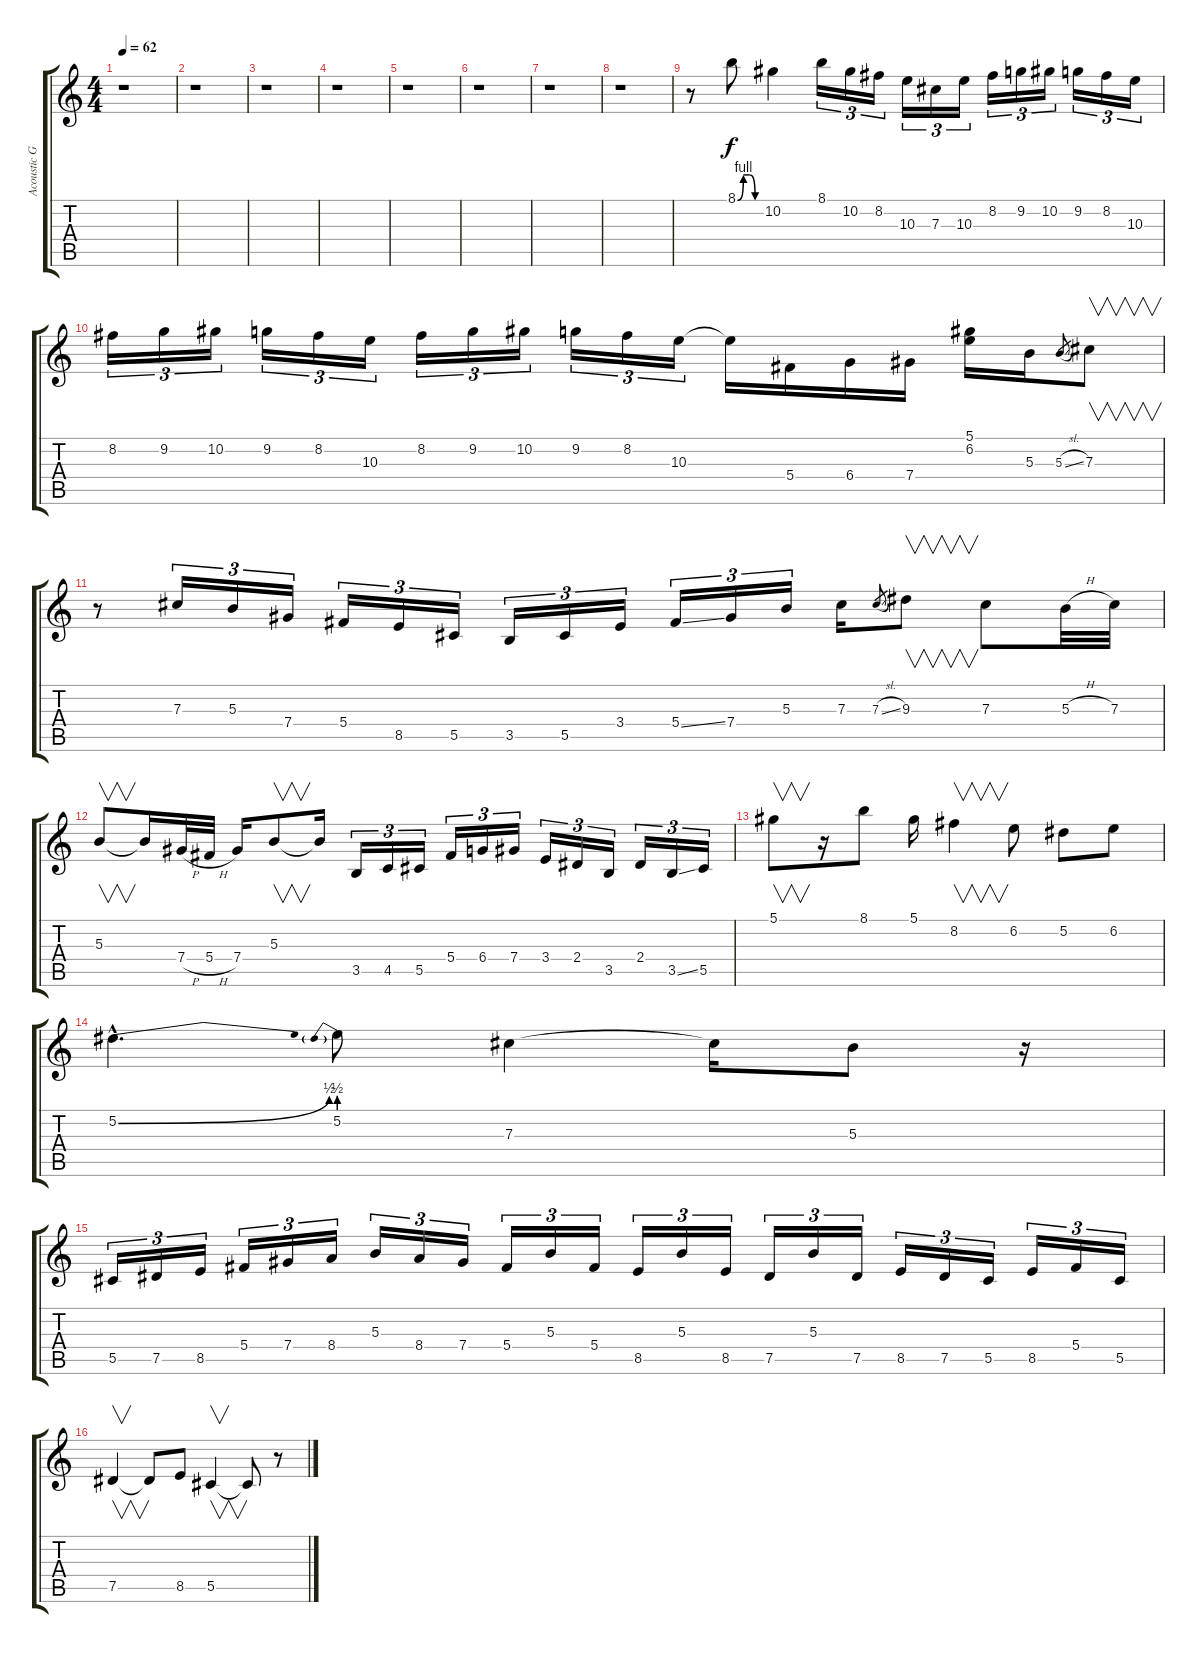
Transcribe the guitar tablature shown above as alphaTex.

\track ("Acoustic Guitar (Lead)" "Acoustic G") {instrument acousticguitarsteel}
\staff {score tabs}
\tuning (Eb4 Bb3 Gb3 Db3 Ab2 Db2) {hide}
\ts (4 4)
\tempo 62
\clef g2
\ks c
r.1{dy f} |
r.1 |
r.1 |
r.1 |
r.1 |
r.1 |
r.1 |
r.1 |
r.8 8.1{be (custom 0 0 15 4 30 4 45 0 60 0)}.8 10.2.4 8.1.16{tu (3 2)} 10.2.16{tu (3 2)} 8.2.16{tu (3 2)} 10.3.16{tu (3 2)} 7.3.16{tu (3 2)} 10.3.16{tu (3 2)} 8.2.16{tu (3 2)} 9.2.16{tu (3 2)} 10.2.16{tu (3 2)} 9.2.16{tu (3 2)} 8.2.16{tu (3 2)} 10.3.16{tu (3 2)} |
8.2.16{tu (3 2)} 9.2.16{tu (3 2)} 10.2.16{tu (3 2)} 9.2.16{tu (3 2)} 8.2.16{tu (3 2)} 10.3.16{tu (3 2)} 8.2.16{tu (3 2)} 9.2.16{tu (3 2)} 10.2.16{tu (3 2)} 9.2.16{tu (3 2)} 8.2.16{tu (3 2)} 10.3.16{tu (3 2)} 10.3{t}.16 5.4.16 6.4.16 7.4.16 (5.1 6.2).16 5.3.16 5.3{sl}.8{gr} 7.3.8{v} |
r.8 7.3.16{tu (3 2)} 5.3.16{tu (3 2)} 7.4.16{tu (3 2)} 5.4.16{tu (3 2)} 8.5.16{tu (3 2)} 5.5.16{tu (3 2)} 3.5.16{tu (3 2)} 5.5.16{tu (3 2)} 3.4.16{tu (3 2)} 5.4{ss}.16{tu (3 2)} 7.4.16{tu (3 2)} 5.3.16{tu (3 2)} 7.3.16 7.3{sl}.8{gr} 9.3.8{v} 7.3.8 5.3{h}.32 7.3.32 |
5.3.8{v} 5.3{t}.16 7.4{h}.32 5.4{h}.32 7.4.16 5.3.8{v} 5.3{t}.16 3.5.16{tu (3 2)} 4.5.16{tu (3 2)} 5.5.16{tu (3 2)} 5.4.16{tu (3 2)} 6.4.16{tu (3 2)} 7.4.16{tu (3 2)} 3.4.16{tu (3 2)} 2.4.16{tu (3 2)} 3.5.16{tu (3 2)} 2.4.16{tu (3 2)} 3.5{ss}.16{tu (3 2)} 5.5.16{tu (3 2)} |
5.1.8{v} r.16 8.1.8 5.1.16 8.2.4{v} 6.2.8 5.2.8 6.2.8 |
5.2{be (bend 0 0 60 2) hac}.4{d} 5.2{be (prebend 0 2 60 2)}.8 7.3.4 7.3{t}.16 5.3.8 r.16 |
5.5.16{tu (3 2)} 7.5.16{tu (3 2)} 8.5.16{tu (3 2)} 5.4.16{tu (3 2)} 7.4.16{tu (3 2)} 8.4.16{tu (3 2)} 5.3.16{tu (3 2)} 8.4.16{tu (3 2)} 7.4.16{tu (3 2)} 5.4.16{tu (3 2)} 5.3.16{tu (3 2)} 5.4.16{tu (3 2)} 8.5.16{tu (3 2)} 5.3.16{tu (3 2)} 8.5.16{tu (3 2)} 7.5.16{tu (3 2)} 5.3.16{tu (3 2)} 7.5.16{tu (3 2)} 8.5.16{tu (3 2)} 7.5.16{tu (3 2)} 5.5.16{tu (3 2)} 8.5.16{tu (3 2)} 5.4.16{tu (3 2)} 5.5.16{tu (3 2)} |
7.5.4{v} 7.5{t}.8 8.5.8 5.5.4{v} 5.5{t}.8 r.8
